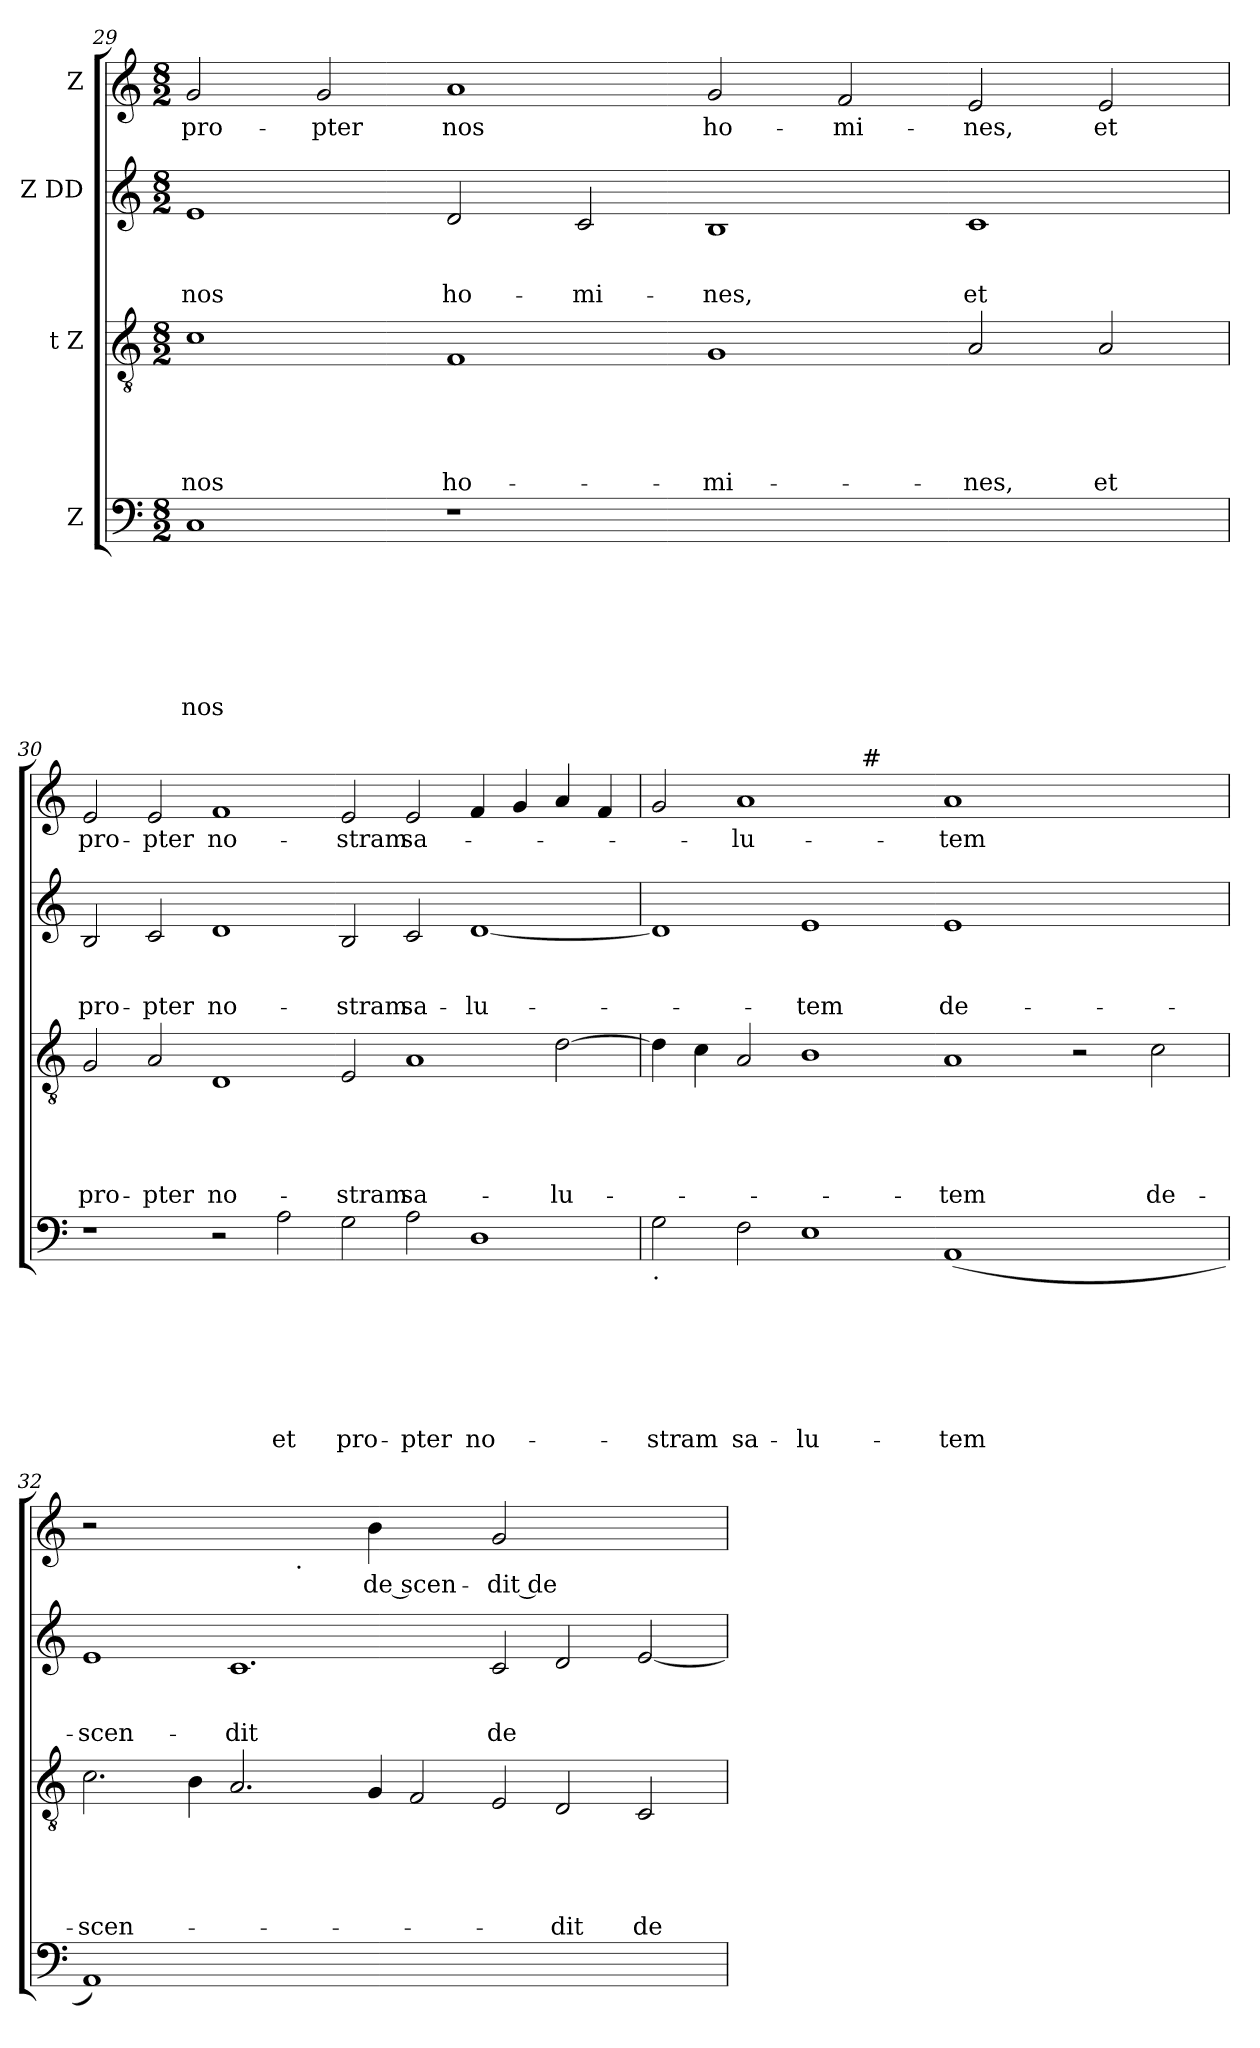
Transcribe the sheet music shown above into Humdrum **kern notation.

**kern	**text	**text	**text	**text	**text	**text	**text	**kern	**text	**text	**text	**text	**text	**kern	**text	**text	**text	**kern	**text
*part4	*part4	*part4	*part4	*part4	*part4	*part4	*part4	*part3	*part3	*part3	*part3	*part3	*part3	*part2	*part2	*part2	*part2	*part1	*part1
*staff4	*staff4	*staff4	*staff4	*staff4	*staff4	*staff4	*staff4	*staff3	*staff3	*staff3	*staff3	*staff3	*staff3	*staff2	*staff2	*staff2	*staff2	*staff1	*staff1
*I"Z	*	*	*	*	*	*	*	*I"t Z	*	*	*	*	*	*I"Z DD	*	*	*	*I"Z	*
*clefF4	*	*	*	*	*	*	*	*clefGv2	*	*	*	*	*	*clefG2	*	*	*	*clefG2	*
*k[]	*	*	*	*	*	*	*	*k[]	*	*	*	*	*	*k[]	*	*	*	*k[]	*
*C:	*	*	*	*	*	*	*	*C:	*	*	*	*	*	*C:	*	*	*	*C:	*
*M8/2	*	*	*	*	*	*	*	*M8/2	*	*	*	*	*	*M8/2	*	*	*	*M8/2	*
=29	=29	=29	=29	=29	=29	=29	=29	=29	=29	=29	=29	=29	=29	=29	=29	=29	=29	=29	=29
!	!	!	!	!	!	!	!LO:LY:b	!	!	!	!	!	!LO:LY:b	!	!	!	!LO:LY:b	!	!LO:LY:b
1C	.	.	.	.	.	.	nos	1c	.	.	.	.	nos	1e	.	.	nos	2g/	pro-
!	!	!	!	!	!	!	!	!	!	!	!	!	!	!	!	!	!	!	!LO:LY:b
.	.	.	.	.	.	.	.	.	.	.	.	.	.	.	.	.	.	2g/	-pter
!	!	!	!	!	!	!	!	!	!	!	!	!	!LO:LY:b	!	!	!	!LO:LY:b	!	!LO:LY:b
1r	.	.	.	.	.	.	.	1F	.	.	.	.	ho-	2d/	.	.	ho-	1a	nos
!	!	!	!	!	!	!	!	!	!	!	!	!	!	!	!	!	!LO:LY:b	!	!
.	.	.	.	.	.	.	.	.	.	.	.	.	.	2c/	.	.	-mi-	.	.
!	!	!	!	!	!	!	!	!	!	!	!	!	!LO:LY:b	!	!	!	!LO:LY:b	!	!LO:LY:b
0ryy	.	.	.	.	.	.	.	1G	.	.	.	.	-mi-	1B	.	.	-nes,	2g/	ho-
!	!	!	!	!	!	!	!	!	!	!	!	!	!	!	!	!	!	!	!LO:LY:b
.	.	.	.	.	.	.	.	.	.	.	.	.	.	.	.	.	.	2f/	-mi-
!	!	!	!	!	!	!	!	!	!	!	!	!	!LO:LY:b	!	!	!	!LO:LY:b	!	!LO:LY:b
.	.	.	.	.	.	.	.	2A/	.	.	.	.	-nes,	1c	.	.	et	2e/	-nes,
!	!	!	!	!	!	!	!	!	!	!	!	!	!LO:LY:b	!	!	!	!	!	!LO:LY:b
.	.	.	.	.	.	.	.	2A/	.	.	.	.	et	.	.	.	.	2e/	et
=30	=30	=30	=30	=30	=30	=30	=30	=30	=30	=30	=30	=30	=30	=30	=30	=30	=30	=30	=30
!	!	!	!	!	!	!	!	!	!	!	!	!	!LO:LY:b	!	!	!	!LO:LY:b	!	!LO:LY:b
1r	.	.	.	.	.	.	.	2G/	.	.	.	.	pro-	2B/	.	.	pro-	2e/	pro-
!	!	!	!	!	!	!	!	!	!	!	!	!	!LO:LY:b	!	!	!	!LO:LY:b	!	!LO:LY:b
.	.	.	.	.	.	.	.	2A/	.	.	.	.	-pter	2c/	.	.	-pter	2e/	-pter
!	!	!	!	!	!	!	!	!	!	!	!	!	!LO:LY:b	!	!	!	!LO:LY:b	!	!LO:LY:b
2r	.	.	.	.	.	.	.	1D	.	.	.	.	no-	1d	.	.	no-	1f	no-
!	!	!	!	!	!	!	!LO:LY:b	!	!	!	!	!	!	!	!	!	!	!	!
2A\	.	.	.	.	.	.	et	.	.	.	.	.	.	.	.	.	.	.	.
!	!	!	!	!	!	!	!LO:LY:b	!	!	!	!	!	!LO:LY:b	!	!	!	!LO:LY:b	!	!LO:LY:b
2G\	.	.	.	.	.	.	pro-	2E/	.	.	.	.	-stram	2B/	.	.	-stram	2e/	-stram
!	!	!	!	!	!	!	!LO:LY:b	!	!	!	!	!	!LO:LY:b	!	!	!	!LO:LY:b	!	!LO:LY:b
2A\	.	.	.	.	.	.	-pter	1A	.	.	.	.	sa-	2c/	.	.	sa-	2e/	sa-
!	!	!	!	!	!	!	!LO:LY:b	!	!	!	!	!	!	!	!	!	!LO:LY:b	!	!
1D	.	.	.	.	.	.	no-	.	.	.	.	.	.	[<1d	.	.	-lu-	4f/	.
.	.	.	.	.	.	.	.	.	.	.	.	.	.	.	.	.	.	4g/	.
!	!	!	!	!	!	!	!	!	!	!	!	!	!LO:LY:b	!	!	!	!	!	!
.	.	.	.	.	.	.	.	[<2d\	.	.	.	.	-lu-	.	.	.	.	4a/	.
.	.	.	.	.	.	.	.	.	.	.	.	.	.	.	.	.	.	4f/	.
!!LO:LB:g=z
=31	=31	=31	=31	=31	=31	=31	=31	=31	=31	=31	=31	=31	=31	=31	=31	=31	=31	=31	=31
!LO:TX:b:t=.	!	!	!	!	!	!	!	!	!	!	!	!	!	!	!	!	!	!	!
!	!	!	!	!	!	!	!LO:LY:b	!	!	!	!	!	!	!	!	!	!	!	!
*	*	*	*	*	*	*	*	*	*	*	*	*	*	*	*	*	*	*^	*
2G\	.	.	.	.	.	.	-stram	4d\]	.	.	.	.	.	1d]	.	.	.	2g/	1ryy	.
.	.	.	.	.	.	.	.	4c\	.	.	.	.	.	.	.	.	.	.	.	.
!	!	!	!	!	!	!	!LO:LY:b	!	!	!	!	!	!	!	!	!	!	!	!	!LO:LY:b
2F\	.	.	.	.	.	.	sa-	2A/	.	.	.	.	.	.	.	.	.	1a	.	-lu-
!	!	!	!	!	!	!	!LO:LY:b	!	!	!	!	!	!	!	!	!	!LO:LY:b	!	!	!
1E	.	.	.	.	.	.	-lu-	1B	.	.	.	.	.	1e	.	.	-tem	.	4..ryy	.
!	!	!	!	!	!	!	!	!	!	!	!	!	!	!	!	!	!	!	!LO:TX:a:t=#	!
.	.	.	.	.	.	.	.	.	.	.	.	.	.	.	.	.	.	.	1ryy	.
.	.	.	.	.	.	.	.	.	.	.	.	.	.	.	.	.	.	2ryy	.	.
!	!	!	!	!	!	!	!LO:LY:b	!	!	!	!	!	!LO:LY:b	!	!	!	!LO:LY:b	!	!	!LO:LY:b
(<1AA	.	.	.	.	.	.	-tem	1A	.	.	.	.	-tem	1e	.	.	de-	1a	.	-tem
.	.	.	.	.	.	.	.	.	.	.	.	.	.	.	.	.	.	.	1ryy	.
1ryy	.	.	.	.	.	.	.	2r	.	.	.	.	.	1ryy	.	.	.	1ryy	.	.
.	.	.	.	.	.	.	.	.	.	.	.	.	.	.	.	.	.	.	2ryy	.
!	!	!	!	!	!	!	!	!	!	!	!	!	!LO:LY:b	!	!	!	!	!	!	!
.	.	.	.	.	.	.	.	2c\	.	.	.	.	de-	.	.	.	.	.	.	.
.	.	.	.	.	.	.	.	.	.	.	.	.	.	.	.	.	.	.	16ryy	.
=32	=32	=32	=32	=32	=32	=32	=32	=32	=32	=32	=32	=32	=32	=32	=32	=32	=32	=32	=32	=32
!	!	!	!	!	!	!	!	!	!	!	!	!	!LO:LY:b	!	!	!	!LO:LY:b	!	!	!
1AA)	.	.	.	.	.	.	.	2.c\	.	.	.	.	-scen-	1e	.	.	-scen-	2r	1ryy	.
.	.	.	.	.	.	.	.	.	.	.	.	.	.	.	.	.	.	1ryy	.	.
.	.	.	.	.	.	.	.	4B\	.	.	.	.	.	.	.	.	.	.	.	.
!	!	!	!	!	!	!	!	!	!	!	!	!	!	!	!	!	!LO:LY:b	!	!	!
0.ryy	.	.	.	.	.	.	.	2.A/	.	.	.	.	.	1.c	.	.	-dit	.	4ryy	.
.	.	.	.	.	.	.	.	.	.	.	.	.	.	.	.	.	.	.	16.ryy	.
!	!	!	!	!	!	!	!	!	!	!	!	!	!	!	!	!	!	!	!LO:TX:b:t=.	!
.	.	.	.	.	.	.	.	.	.	.	.	.	.	.	.	.	.	.	1ryy	.
.	.	.	.	.	.	.	.	.	.	.	.	.	.	.	.	.	.	4ryy	.	.
!	!	!	!	!	!	!	!	!	!	!	!	!	!	!	!	!	!	!	!	!LO:LY:b:rj
.	.	.	.	.	.	.	.	4G/	.	.	.	.	.	.	.	.	.	4b\	.	de scen-
.	.	.	.	.	.	.	.	2F/	.	.	.	.	.	.	.	.	.	2ryy	.	.
.	.	.	.	.	.	.	.	.	.	.	.	.	.	.	.	.	.	.	1ryy	.
!	!	!	!	!	!	!	!	!	!	!	!	!	!	!	!	!	!LO:LY:b	!	!	!LO:LY:b
.	.	.	.	.	.	.	.	2E/	.	.	.	.	.	2c/	.	.	de	2g/	.	-dit de
!	!	!	!	!	!	!	!	!	!	!	!	!	!LO:LY:b	!	!	!	!	!	!	!
.	.	.	.	.	.	.	.	2D/	.	.	.	.	-dit	2d/	.	.	.	1ryy	.	.
.	.	.	.	.	.	.	.	.	.	.	.	.	.	.	.	.	.	.	2ryy	.
!	!	!	!	!	!	!	!	!	!	!	!	!	!LO:LY:b	!	!	!	!	!	!	!
.	.	.	.	.	.	.	.	2C/	.	.	.	.	de	[<2e/	.	.	.	.	.	.
.	.	.	.	.	.	.	.	.	.	.	.	.	.	.	.	.	.	.	8ryy	.
.	.	.	.	.	.	.	.	.	.	.	.	.	.	.	.	.	.	.	32ryy	.
*	*	*	*	*	*	*	*	*	*	*	*	*	*	*	*	*	*	*v	*v	*
=	=	=	=	=	=	=	=	=	=	=	=	=	=	=	=	=	=	=	=
*-	*-	*-	*-	*-	*-	*-	*-	*-	*-	*-	*-	*-	*-	*-	*-	*-	*-	*-	*-
